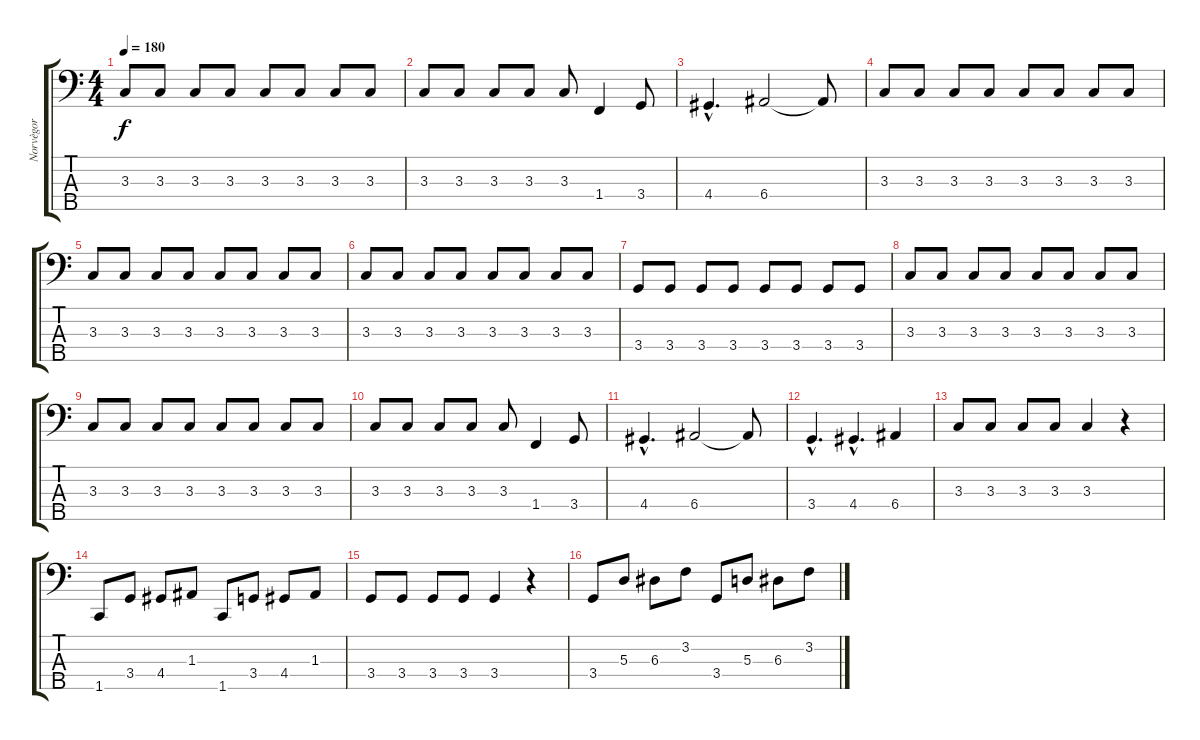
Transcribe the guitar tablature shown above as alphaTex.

\track ("Norvègor" "Norvègor") {instrument electricbassfinger}
\staff {score tabs}
\tuning (G2 D2 A1 E1 B0) {hide}
\ts (4 4)
\tempo 180
\clef f4
\ks c
3.3.8{dy f} 3.3.8 3.3.8 3.3.8 3.3.8 3.3.8 3.3.8 3.3.8 |
3.3.8 3.3.8 3.3.8 3.3.8 3.3.8 1.4.4 3.4.8 |
4.4{hac}.4{d} 6.4.2 6.4{t}.8 |
3.3.8 3.3.8 3.3.8 3.3.8 3.3.8 3.3.8 3.3.8 3.3.8 |
3.3.8 3.3.8 3.3.8 3.3.8 3.3.8 3.3.8 3.3.8 3.3.8 |
3.3.8 3.3.8 3.3.8 3.3.8 3.3.8 3.3.8 3.3.8 3.3.8 |
3.4.8 3.4.8 3.4.8 3.4.8 3.4.8 3.4.8 3.4.8 3.4.8 |
3.3.8 3.3.8 3.3.8 3.3.8 3.3.8 3.3.8 3.3.8 3.3.8 |
3.3.8 3.3.8 3.3.8 3.3.8 3.3.8 3.3.8 3.3.8 3.3.8 |
3.3.8 3.3.8 3.3.8 3.3.8 3.3.8 1.4.4 3.4.8 |
4.4{hac}.4{d} 6.4.2 6.4{t}.8 |
3.4{hac}.4{d} 4.4{hac}.4{d} 6.4.4 |
3.3.8 3.3.8 3.3.8 3.3.8 3.3.4 r.4 |
1.5.8 3.4.8 4.4.8 1.3.8 1.5.8 3.4.8 4.4.8 1.3.8 |
3.4.8 3.4.8 3.4.8 3.4.8 3.4.4 r.4 |
3.4.8 5.3.8 6.3.8 3.2.8 3.4.8 5.3.8 6.3.8 3.2.8
